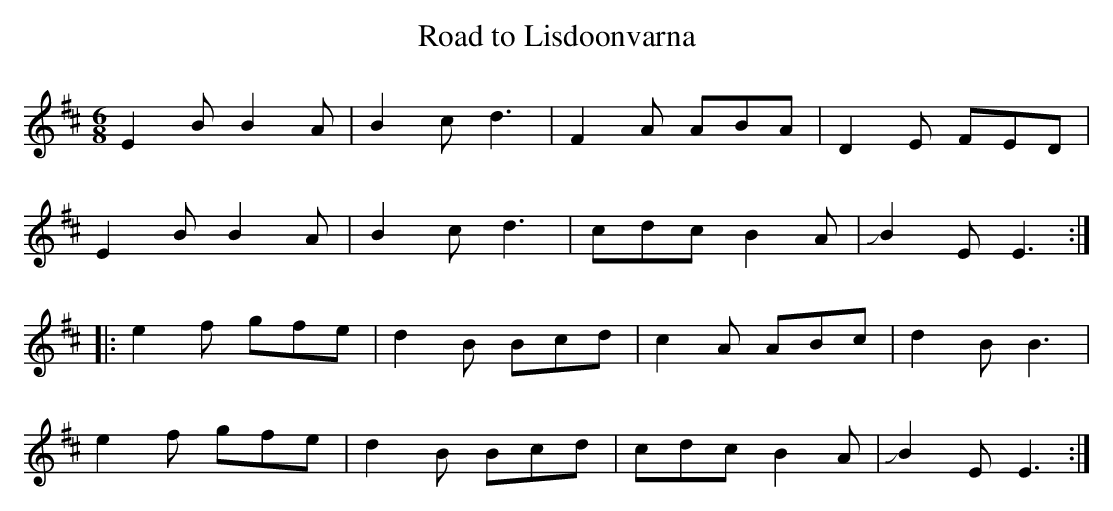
X:1
U: ~ = !turn!
T:Road to Lisdoonvarna
L:1/8
M:6/8
K:EDorian
E2 B B2 A | B2 c d3 | F2 A ABA | D2 E FED |
E2 B B2 A | B2 c d3 | cdc B2 A | JB2 E E3 ::
e2 f gfe | d2 B Bcd | c2 A ABc | d2 B B3 |
e2 f gfe | d2 B Bcd | cdc B2 A | JB2 E E3 :|]
